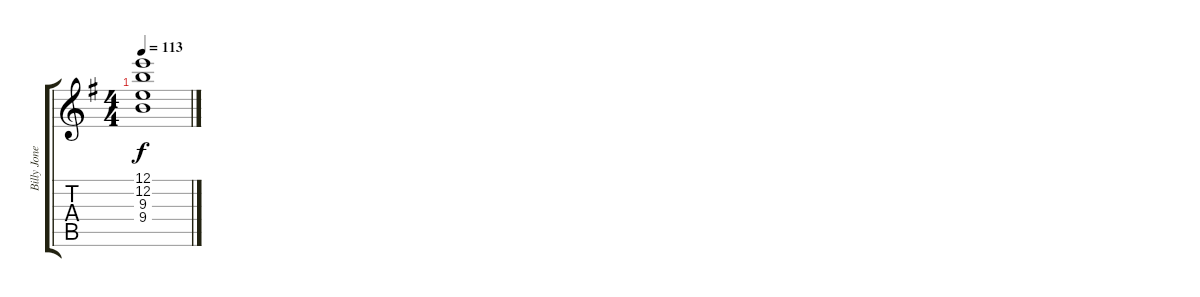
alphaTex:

\track ("Billy Jones Guitar" "Billy Jone") {instrument overdrivenguitar}
\staff {score tabs}
\tuning (E4 B3 G3 D3 A2 E2) {hide}
\ts (4 4)
\tempo 113
\clef g2
\ks eminor
(12.1{t} 12.2{t} 9.3{t} 9.4{t}).1{dy f}
